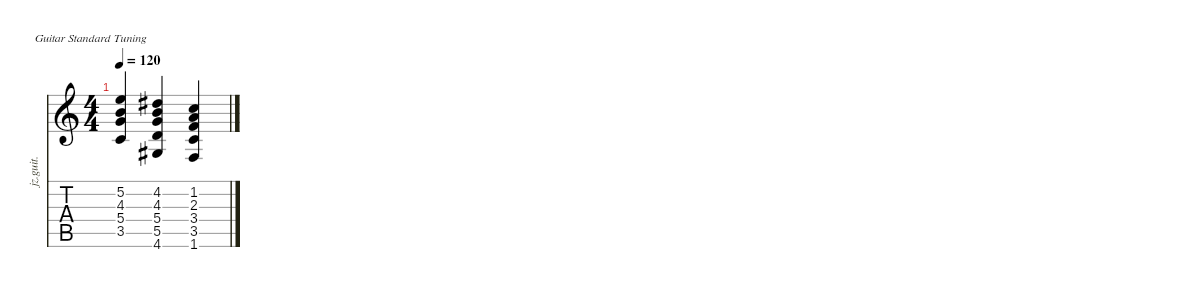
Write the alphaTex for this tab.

\defaultSystemsLayout 4
\hideDynamics
\bracketExtendMode nobrackets
\track ("Jazz Guitar" "jz.guit.") {instrument electricguitarjazz}
\staff {score tabs}
\tuning (E4 B3 G3 D3 A2 E2)
\ts (4 4)
\tempo 120
\clef g2
\ks c
(3.5 5.4 4.3 5.2).4{dy mf instrument electricguitarjazz beam Up} (4.6{acc #} 5.5 5.4 4.3 4.2{acc #}).4{beam Up} (1.6 3.5 3.4 2.3 1.2).4{beam Up}
